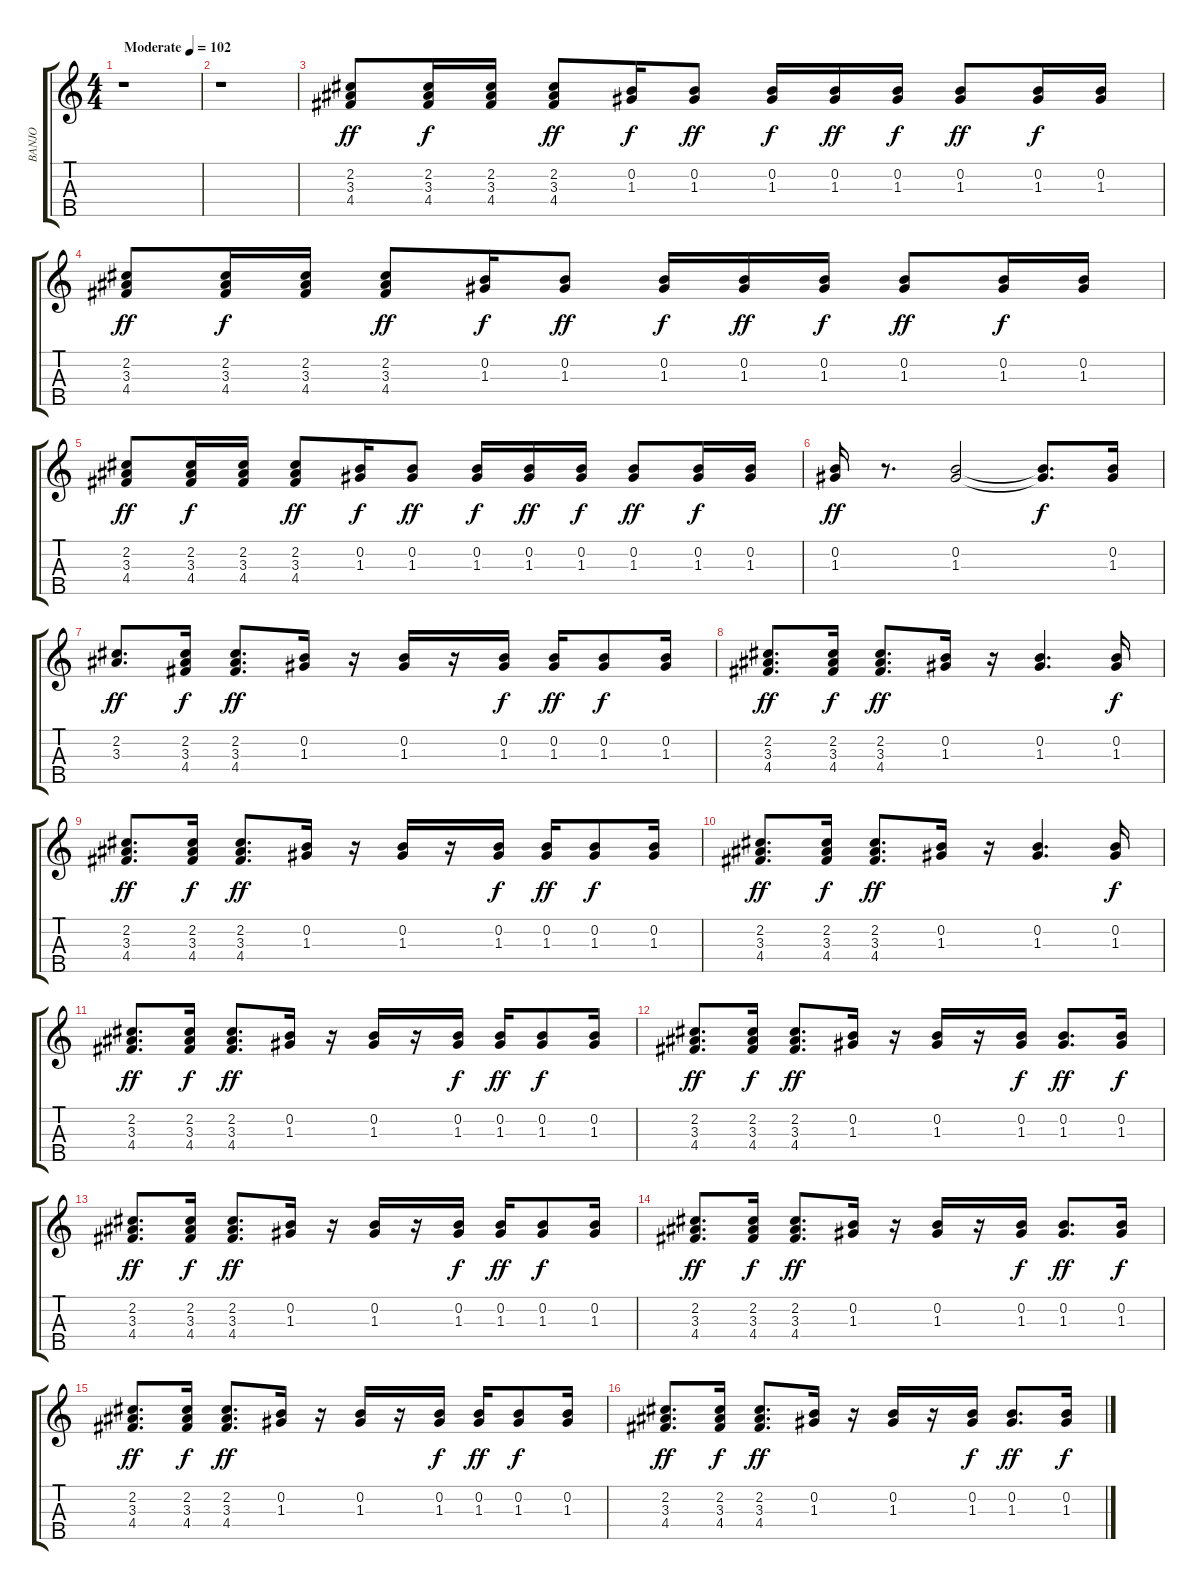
\track ("BANJO" "BANJO") {instrument banjo}
\staff {score tabs}
\tuning (D4 B3 G3 D3 G4) {hide}
\displaytranspose 12
\ts (4 4)
\tempo (102 "Moderate")
\clef g2
\ks c
r.1{dy ff instrument banjo} |
r.1 |
(2.2 3.3 4.4).8 (2.2 3.3 4.4).16{dy f} (2.2 3.3 4.4).16 (2.2 3.3 4.4).8{dy ff} (0.2 1.3).16{dy f} (0.2 1.3).8{dy ff} (0.2 1.3).16{dy f} (0.2 1.3).16{dy ff} (0.2 1.3).16{dy f} (0.2 1.3).8{dy ff} (0.2 1.3).16{dy f} (0.2 1.3).16 |
(2.2 3.3 4.4).8{dy ff} (2.2 3.3 4.4).16{dy f} (2.2 3.3 4.4).16 (2.2 3.3 4.4).8{dy ff} (0.2 1.3).16{dy f} (0.2 1.3).8{dy ff} (0.2 1.3).16{dy f} (0.2 1.3).16{dy ff} (0.2 1.3).16{dy f} (0.2 1.3).8{dy ff} (0.2 1.3).16{dy f} (0.2 1.3).16 |
(2.2 3.3 4.4).8{dy ff} (2.2 3.3 4.4).16{dy f} (2.2 3.3 4.4).16 (2.2 3.3 4.4).8{dy ff} (0.2 1.3).16{dy f} (0.2 1.3).8{dy ff} (0.2 1.3).16{dy f} (0.2 1.3).16{dy ff} (0.2 1.3).16{dy f} (0.2 1.3).8{dy ff} (0.2 1.3).16{dy f} (0.2 1.3).16 |
(0.2 1.3).16{dy ff} r.8{d} (0.2 1.3).2 (0.2{t} 1.3{t}).8{d dy f} (0.2 1.3).16 |
(2.2 3.3).8{d dy ff} (2.2 3.3 4.4).16{dy f} (2.2 3.3 4.4).8{d dy ff} (0.2 1.3).16 r.16 (0.2 1.3).16 r.16 (0.2 1.3).16{dy f} (0.2 1.3).16{dy ff} (0.2 1.3).8{dy f} (0.2 1.3).16 |
(2.2 3.3 4.4).8{d dy ff} (2.2 3.3 4.4).16{dy f} (2.2 3.3 4.4).8{d dy ff} (0.2 1.3).16 r.16 (0.2 1.3).4{d} (0.2 1.3).16{dy f} |
(2.2 3.3 4.4).8{d dy ff} (2.2 3.3 4.4).16{dy f} (2.2 3.3 4.4).8{d dy ff} (0.2 1.3).16 r.16 (0.2 1.3).16 r.16 (0.2 1.3).16{dy f} (0.2 1.3).16{dy ff} (0.2 1.3).8{dy f} (0.2 1.3).16 |
(2.2 3.3 4.4).8{d dy ff} (2.2 3.3 4.4).16{dy f} (2.2 3.3 4.4).8{d dy ff} (0.2 1.3).16 r.16 (0.2 1.3).4{d} (0.2 1.3).16{dy f} |
(2.2 3.3 4.4).8{d dy ff} (2.2 3.3 4.4).16{dy f} (2.2 3.3 4.4).8{d dy ff} (0.2 1.3).16 r.16 (0.2 1.3).16 r.16 (0.2 1.3).16{dy f} (0.2 1.3).16{dy ff} (0.2 1.3).8{dy f} (0.2 1.3).16 |
(2.2 3.3 4.4).8{d dy ff} (2.2 3.3 4.4).16{dy f} (2.2 3.3 4.4).8{d dy ff} (0.2 1.3).16 r.16 (0.2 1.3).16 r.16 (0.2 1.3).16{dy f} (0.2 1.3).8{d dy ff} (0.2 1.3).16{dy f} |
(2.2 3.3 4.4).8{d dy ff} (2.2 3.3 4.4).16{dy f} (2.2 3.3 4.4).8{d dy ff} (0.2 1.3).16 r.16 (0.2 1.3).16 r.16 (0.2 1.3).16{dy f} (0.2 1.3).16{dy ff} (0.2 1.3).8{dy f} (0.2 1.3).16 |
(2.2 3.3 4.4).8{d dy ff} (2.2 3.3 4.4).16{dy f} (2.2 3.3 4.4).8{d dy ff} (0.2 1.3).16 r.16 (0.2 1.3).16 r.16 (0.2 1.3).16{dy f} (0.2 1.3).8{d dy ff} (0.2 1.3).16{dy f} |
(2.2 3.3 4.4).8{d dy ff} (2.2 3.3 4.4).16{dy f} (2.2 3.3 4.4).8{d dy ff} (0.2 1.3).16 r.16 (0.2 1.3).16 r.16 (0.2 1.3).16{dy f} (0.2 1.3).16{dy ff} (0.2 1.3).8{dy f} (0.2 1.3).16 |
(2.2 3.3 4.4).8{d dy ff} (2.2 3.3 4.4).16{dy f} (2.2 3.3 4.4).8{d dy ff} (0.2 1.3).16 r.16 (0.2 1.3).16 r.16 (0.2 1.3).16{dy f} (0.2 1.3).8{d dy ff} (0.2 1.3).16{dy f}
